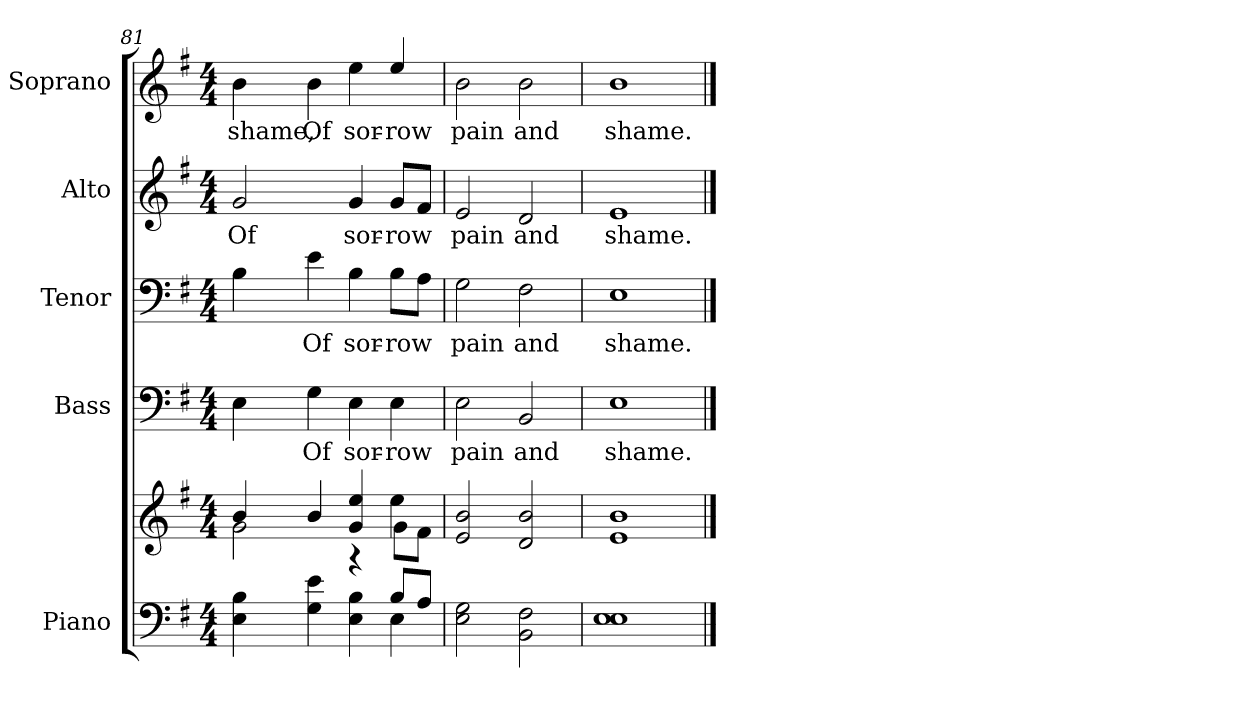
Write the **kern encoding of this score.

**kern	**kern	**kern	**text	**kern	**text	**kern	**text	**kern	**text
*part5	*part5	*part4	*part4	*part3	*part3	*part2	*part2	*part1	*part1
*staff6	*staff5	*staff4	*staff4	*staff3	*staff3	*staff2	*staff2	*staff1	*staff1
*I"Piano	*	*I"Bass	*	*I"Tenor	*	*I"Alto	*	*I"Soprano	*
*I'Pno.	*	*I'B.	*	*I'T.	*	*I'A.	*	*I'S.	*
*clefF4	*clefG2	*clefF4	*	*clefF4	*	*clefG2	*	*clefG2	*
*k[f#]	*k[f#]	*k[f#]	*	*k[f#]	*	*k[f#]	*	*k[f#]	*
*G:	*G:	*G:	*	*G:	*	*G:	*	*G:	*
*M4/4	*M4/4	*M4/4	*	*M4/4	*	*M4/4	*	*M4/4	*
=81	=81	=81	=81	=81	=81	=81	=81	=81	=81
*^	*^	*	*	*	*	*	*	*	*
!	!	!	!	!	!	!	!	!	!LO:LY:b:color=#000000	!	!
!	!	!	!	!	!	!	!	!	!	!	!LO:LY:b:color=#000000
4Ei\ 4Bi	2ryy	4bi/	2gi\	4Ei\	.	4Bi\	.	2gi/	Of	4bi\	shame,
!	!	!	!	!	!LO:LY:b:color=#000000	!	!	!	!	!	!
!	!	!	!	!	!	!	!LO:LY:b:color=#000000	!	!	!	!
!	!	!	!	!	!	!	!	!	!	!	!LO:LY:b:color=#000000
4Gi\ 4ei	.	4bi/	.	4Gi\	Of	4ei\	Of	.	.	4bi\	Of
!	!	!	!	!	!LO:LY:b:color=#000000	!	!	!	!	!	!
!	!	!	!	!	!	!	!LO:LY:b:color=#000000	!	!	!	!
!	!	!	!	!	!	!	!	!	!LO:LY:b:color=#000000	!	!
!	!	!	!	!	!	!	!	!	!	!	!LO:LY:b:color=#000000
4Ei\ 4Bi	4ryy	4gi/ 4eei	4r	4Ei\	sor-	4Bi\	sor-	4gi/	sor-	4eei\	sor-
!	!	!	!	!	!LO:LY:b:color=#000000	!	!	!	!	!	!
!	!	!	!	!	!	!	!LO:LY:b:color=#000000	!	!	!	!
!	!	!	!	!	!	!	!	!	!LO:LY:b:color=#000000	!	!
!	!	!	!	!	!	!	!	!	!	!	!LO:LY:b:color=#000000
8Bi/L	4Ei\	4eei\	8gi\L	4Ei\	-row	8Bi\L	-row	8gi/L	-row	4eei/	-row
8Ai/J	.	.	8f#i\J	.	.	8Ai\J	.	8f#i/J	.	.	.
*v	*v	*	*	*	*	*	*	*	*	*	*
*	*v	*v	*	*	*	*	*	*	*	*
!!LO:PB:g=z
=82	=82	=82	=82	=82	=82	=82	=82	=82	=82
*	*^	*	*	*	*	*	*	*	*
!	!	!	!	!LO:LY:b:color=#000000	!	!	!	!	!	!
*	*v	*v	*	*	*	*	*	*	*	*
*	*^	*	*	*	*	*	*	*	*
!	!	!	!	!	!	!LO:LY:b:color=#000000	!	!	!	!
*	*v	*v	*	*	*	*	*	*	*	*
*	*^	*	*	*	*	*	*	*	*
!	!	!	!	!	!	!	!	!LO:LY:b:color=#000000	!	!
*	*v	*v	*	*	*	*	*	*	*	*
*	*^	*	*	*	*	*	*	*	*
!	!	!	!	!	!	!	!	!	!	!LO:LY:b:color=#000000
*	*v	*v	*	*	*	*	*	*	*	*
2Ei\ 2Gi	2ei/ 2bi	2Ei\	pain	2Gi\	pain	2ei/	pain	2bi\	pain
!	!	!	!LO:LY:b:color=#000000	!	!	!	!	!	!
!	!	!	!	!	!LO:LY:b:color=#000000	!	!	!	!
!	!	!	!	!	!	!	!LO:LY:b:color=#000000	!	!
!	!	!	!	!	!	!	!	!	!LO:LY:b:color=#000000
2BBi\ 2F#i	2di/ 2bi	2BBi/	and	2F#i\	and	2di/	and	2bi\	and
=83	=83	=83	=83	=83	=83	=83	=83	=83	=83
!	!	!	!LO:LY:b:color=#000000	!	!	!	!	!	!
!	!	!	!	!	!LO:LY:b:color=#000000	!	!	!	!
!	!	!	!	!	!	!	!LO:LY:b:color=#000000	!	!
!	!	!	!	!	!	!	!	!	!LO:LY:b:color=#000000
1Ei 1Ei	1ei 1bi	1Ei	shame.	1Ei	shame.	1ei	shame.	1bi	shame.
==	==	==	==	==	==	==	==	==	==
*-	*-	*-	*-	*-	*-	*-	*-	*-	*-
